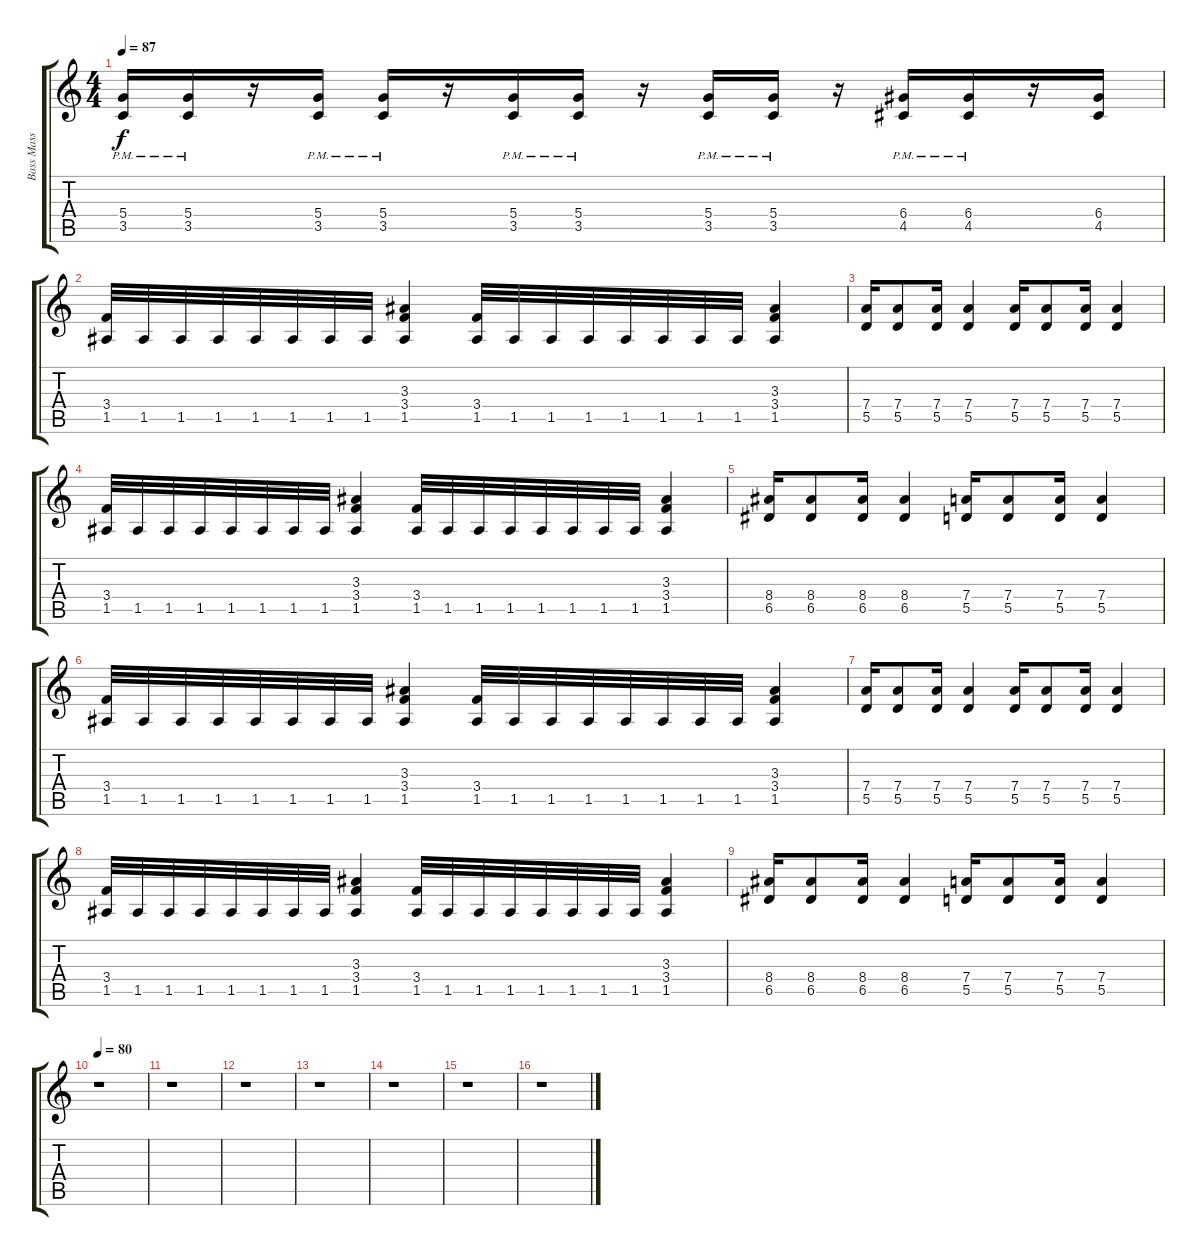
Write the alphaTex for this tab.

\track ("Bass Mass" "Bass Mass") {instrument distortionguitar}
\staff {score tabs}
\tuning (E4 B3 G3 D3 A2 E2) {hide}
\ts (4 4)
\tempo 87
\clef g2
\ks c
(5.4{pm} 3.5{pm}).16{dy f} (5.4{pm} 3.5{pm}).16 r.16 (5.4{pm} 3.5{pm}).16 (5.4{pm} 3.5{pm}).16 r.16 (5.4{pm} 3.5{pm}).16 (5.4{pm} 3.5{pm}).16 r.16 (5.4{pm} 3.5{pm}).16 (5.4{pm} 3.5{pm}).16 r.16 (6.4{pm} 4.5{pm}).16 (6.4{pm} 4.5{pm}).16 r.16 (6.4 4.5).16 |
(3.4 1.5).32 1.5.32 1.5.32 1.5.32 1.5.32 1.5.32 1.5.32 1.5.32 (3.3 3.4 1.5).4 (3.4 1.5).32 1.5.32 1.5.32 1.5.32 1.5.32 1.5.32 1.5.32 1.5.32 (3.3 3.4 1.5).4 |
(7.4 5.5).16 (7.4 5.5).8 (7.4 5.5).16 (7.4 5.5).4 (7.4 5.5).16 (7.4 5.5).8 (7.4 5.5).16 (7.4 5.5).4 |
(3.4 1.5).32 1.5.32 1.5.32 1.5.32 1.5.32 1.5.32 1.5.32 1.5.32 (3.3 3.4 1.5).4 (3.4 1.5).32 1.5.32 1.5.32 1.5.32 1.5.32 1.5.32 1.5.32 1.5.32 (3.3 3.4 1.5).4 |
(8.4 6.5).16 (8.4 6.5).8 (8.4 6.5).16 (8.4 6.5).4 (7.4 5.5).16 (7.4 5.5).8 (7.4 5.5).16 (7.4 5.5).4 |
(3.4 1.5).32 1.5.32 1.5.32 1.5.32 1.5.32 1.5.32 1.5.32 1.5.32 (3.3 3.4 1.5).4 (3.4 1.5).32 1.5.32 1.5.32 1.5.32 1.5.32 1.5.32 1.5.32 1.5.32 (3.3 3.4 1.5).4 |
(7.4 5.5).16 (7.4 5.5).8 (7.4 5.5).16 (7.4 5.5).4 (7.4 5.5).16 (7.4 5.5).8 (7.4 5.5).16 (7.4 5.5).4 |
(3.4 1.5).32 1.5.32 1.5.32 1.5.32 1.5.32 1.5.32 1.5.32 1.5.32 (3.3 3.4 1.5).4 (3.4 1.5).32 1.5.32 1.5.32 1.5.32 1.5.32 1.5.32 1.5.32 1.5.32 (3.3 3.4 1.5).4 |
(8.4 6.5).16 (8.4 6.5).8 (8.4 6.5).16 (8.4 6.5).4 (7.4 5.5).16 (7.4 5.5).8 (7.4 5.5).16 (7.4 5.5).4 |
\tempo 80
r.1 |
r.1 |
r.1 |
r.1 |
r.1 |
r.1 |
r.1
